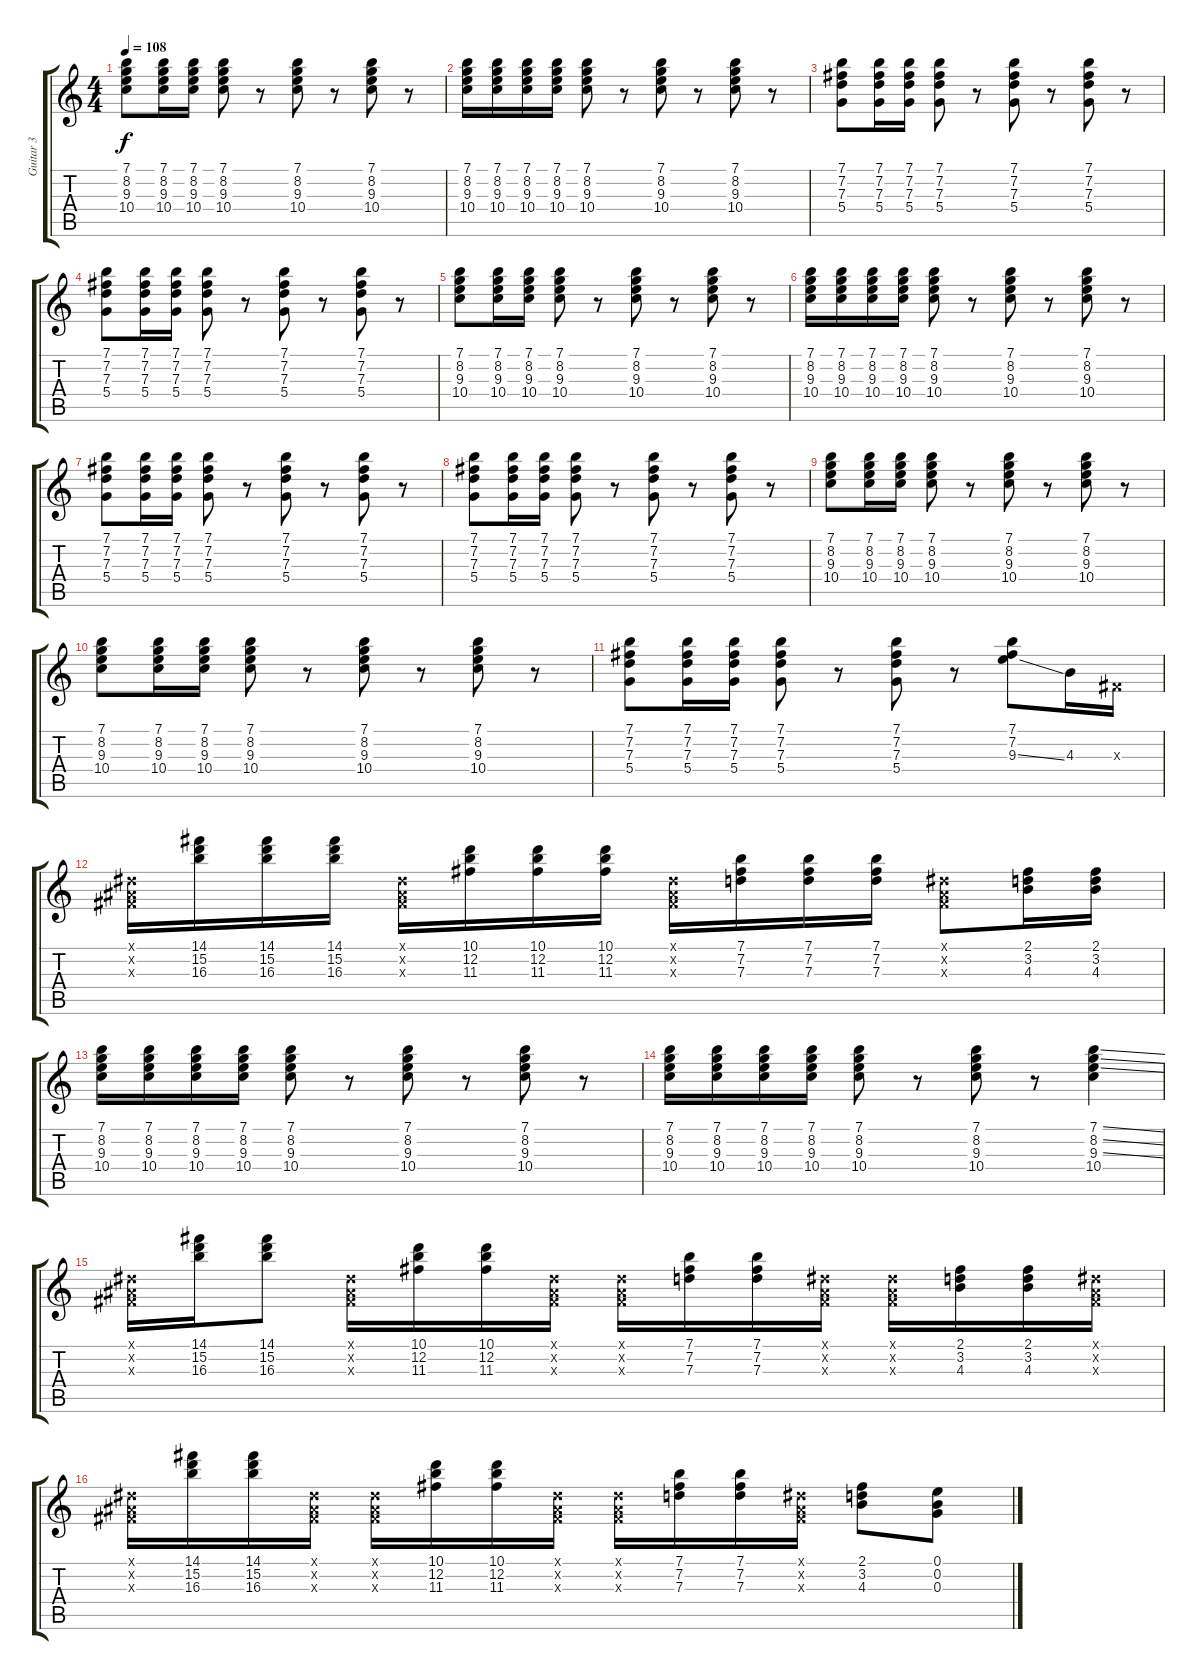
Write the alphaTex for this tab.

\track ("Guitar 3" "Guitar 3") {instrument overdrivenguitar}
\staff {score tabs}
\tuning (E4 B3 G3 D3 A2 E2) {hide}
\ts (4 4)
\tempo 108
\clef g2
\ks c
(7.1 8.2 9.3 10.4).8{dy f} (7.1 8.2 9.3 10.4).16 (7.1 8.2 9.3 10.4).16 (7.1 8.2 9.3 10.4).8 r.8 (7.1 8.2 9.3 10.4).8 r.8 (7.1 8.2 9.3 10.4).8 r.8 |
(7.1 8.2 9.3 10.4).16 (7.1 8.2 9.3 10.4).16 (7.1 8.2 9.3 10.4).16 (7.1 8.2 9.3 10.4).16 (7.1 8.2 9.3 10.4).8 r.8 (7.1 8.2 9.3 10.4).8 r.8 (7.1 8.2 9.3 10.4).8 r.8 |
(7.1 7.2 7.3 5.4).8 (7.1 7.2 7.3 5.4).16 (7.1 7.2 7.3 5.4).16 (7.1 7.2 7.3 5.4).8 r.8 (7.1 7.2 7.3 5.4).8 r.8 (7.1 7.2 7.3 5.4).8 r.8 |
(7.1 7.2 7.3 5.4).8 (7.1 7.2 7.3 5.4).16 (7.1 7.2 7.3 5.4).16 (7.1 7.2 7.3 5.4).8 r.8 (7.1 7.2 7.3 5.4).8 r.8 (7.1 7.2 7.3 5.4).8 r.8 |
(7.1 8.2 9.3 10.4).8 (7.1 8.2 9.3 10.4).16 (7.1 8.2 9.3 10.4).16 (7.1 8.2 9.3 10.4).8 r.8 (7.1 8.2 9.3 10.4).8 r.8 (7.1 8.2 9.3 10.4).8 r.8 |
(7.1 8.2 9.3 10.4).16 (7.1 8.2 9.3 10.4).16 (7.1 8.2 9.3 10.4).16 (7.1 8.2 9.3 10.4).16 (7.1 8.2 9.3 10.4).8 r.8 (7.1 8.2 9.3 10.4).8 r.8 (7.1 8.2 9.3 10.4).8 r.8 |
(7.1 7.2 7.3 5.4).8 (7.1 7.2 7.3 5.4).16 (7.1 7.2 7.3 5.4).16 (7.1 7.2 7.3 5.4).8 r.8 (7.1 7.2 7.3 5.4).8 r.8 (7.1 7.2 7.3 5.4).8 r.8 |
(7.1 7.2 7.3 5.4).8 (7.1 7.2 7.3 5.4).16 (7.1 7.2 7.3 5.4).16 (7.1 7.2 7.3 5.4).8 r.8 (7.1 7.2 7.3 5.4).8 r.8 (7.1 7.2 7.3 5.4).8 r.8 |
(7.1 8.2 9.3 10.4).8 (7.1 8.2 9.3 10.4).16 (7.1 8.2 9.3 10.4).16 (7.1 8.2 9.3 10.4).8 r.8 (7.1 8.2 9.3 10.4).8 r.8 (7.1 8.2 9.3 10.4).8 r.8 |
(7.1 8.2 9.3 10.4).8 (7.1 8.2 9.3 10.4).16 (7.1 8.2 9.3 10.4).16 (7.1 8.2 9.3 10.4).8 r.8 (7.1 8.2 9.3 10.4).8 r.8 (7.1 8.2 9.3 10.4).8 r.8 |
(7.1 7.2 7.3 5.4).8 (7.1 7.2 7.3 5.4).16 (7.1 7.2 7.3 5.4).16 (7.1 7.2 7.3 5.4).8 r.8 (7.1 7.2 7.3 5.4).8 r.8 (7.1 7.2 9.3{ss}).8 4.3.16 -1.3{x}.16 |
(-1.1{x} -1.2{x} -1.3{x}).16 (14.1 15.2 16.3).16 (14.1 15.2 16.3).16 (14.1 15.2 16.3).16 (-1.1{x} -1.2{x} -1.3{x}).16 (10.1 12.2 11.3).16 (10.1 12.2 11.3).16 (10.1 12.2 11.3).16 (-1.1{x} -1.2{x} -1.3{x}).16 (7.1 7.2 7.3).16 (7.1 7.2 7.3).16 (7.1 7.2 7.3).16 (-1.1{x} -1.2{x} -1.3{x}).8 (2.1 3.2 4.3).16 (2.1 3.2 4.3).16 |
(7.1 8.2 9.3 10.4).16 (7.1 8.2 9.3 10.4).16 (7.1 8.2 9.3 10.4).16 (7.1 8.2 9.3 10.4).16 (7.1 8.2 9.3 10.4).8 r.8 (7.1 8.2 9.3 10.4).8 r.8 (7.1 8.2 9.3 10.4).8 r.8 |
(7.1 8.2 9.3 10.4).16 (7.1 8.2 9.3 10.4).16 (7.1 8.2 9.3 10.4).16 (7.1 8.2 9.3 10.4).16 (7.1 8.2 9.3 10.4).8 r.8 (7.1 8.2 9.3 10.4).8 r.8 (7.1{ss} 8.2{ss} 9.3{ss} 10.4).4 |
(-1.1{x} -1.2{x} -1.3{x}).16 (14.1 15.2 16.3).16 (14.1 15.2 16.3).8 (-1.1{x} -1.2{x} -1.3{x}).16 (10.1 12.2 11.3).16 (10.1 12.2 11.3).16 (-1.1{x} -1.2{x} -1.3{x}).16 (-1.1{x} -1.2{x} -1.3{x}).16 (7.1 7.2 7.3).16 (7.1 7.2 7.3).16 (-1.1{x} -1.2{x} -1.3{x}).16 (-1.1{x} -1.2{x} -1.3{x}).16 (2.1 3.2 4.3).16 (2.1 3.2 4.3).16 (-1.1{x} -1.2{x} -1.3{x}).16 |
(-1.1{x} -1.2{x} -1.3{x}).16 (14.1 15.2 16.3).16 (14.1 15.2 16.3).16 (-1.1{x} -1.2{x} -1.3{x}).16 (-1.1{x} -1.2{x} -1.3{x}).16 (10.1 12.2 11.3).16 (10.1 12.2 11.3).16 (-1.1{x} -1.2{x} -1.3{x}).16 (-1.1{x} -1.2{x} -1.3{x}).16 (7.1 7.2 7.3).16 (7.1 7.2 7.3).16 (-1.1{x} -1.2{x} -1.3{x}).16 (2.1 3.2 4.3).8 (0.1{ss} 0.2{ss} 0.3{ss}).8
